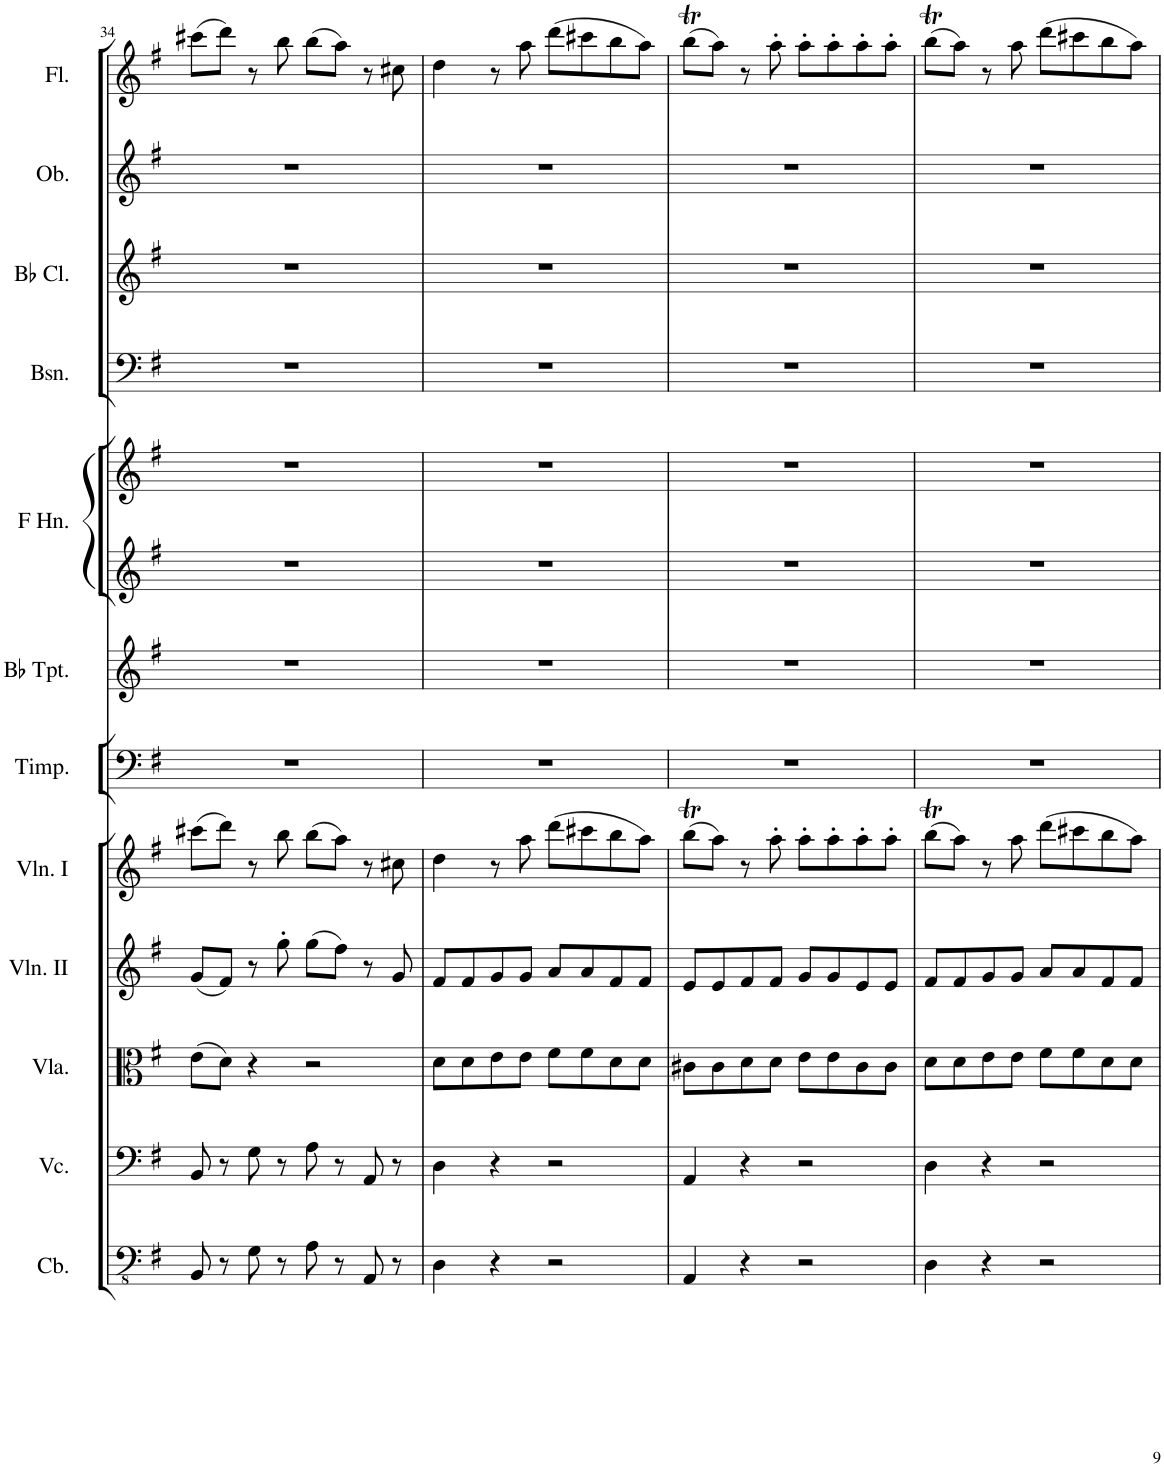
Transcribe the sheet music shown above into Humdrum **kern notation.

**kern	**kern	**kern	**kern	**kern	**kern	**kern	**kern	**kern	**kern	**kern	**kern	**kern
*part12	*part11	*part10	*part9	*part8	*part7	*part6	*part5	*part5	*part4	*part3	*part2	*part1
*staff13	*staff12	*staff11	*staff10	*staff9	*staff8	*staff7	*staff6	*staff5	*staff4	*staff3	*staff2	*staff1
*I"Contrabasses	*I"Violoncellos	*I"Violas	*I"Violins II	*I"Violins I	*I"Timpani	*I"Trumpets in Bb	*I"Horns in F	*	*I"Bassoons	*I"Clarinets in Bb	*I"Oboes	*I"Flutes
*I'Cb.	*I'Vc.	*I'Vla.	*I'Vln. II	*I'Vln. I	*I'Timp.	*	*	*	*I'Bsn.	*	*I'Ob.	*I'Fl.
!!LO:PB:g=z
*clefFv4	*clefF4	*clefC3	*clefG2	*clefG2	*clefF4	*clefG2	*clefG2	*clefG2	*clefF4	*clefG2	*clefG2	*clefG2
*	*	*	*	*	*	*ITrd1c2	*ITrd4c7	*ITrd4c7	*	*ITrd1c2	*	*
*k[f#]	*k[f#]	*k[f#]	*k[f#]	*k[f#]	*k[f#]	*k[f#]	*k[f#]	*k[f#]	*k[f#]	*k[f#]	*k[f#]	*k[f#]
*M4/4	*M4/4	*M4/4	*M4/4	*M4/4	*M4/4	*M4/4	*M4/4	*M4/4	*M4/4	*M4/4	*M4/4	*M4/4
=34	=34	=34	=34	=34	=34	=34	=34	=34	=34	=34	=34	=34
8BBB/	8BB/	(8e\L	(8g/L	(8ccc#X\L	1r	1r	1r	1r	1r	1r	1r	(8ccc#X\L
8r	8r	8d\J)	8f#/J)	8ddd\J)	.	.	.	.	.	.	.	8ddd\J)
8GG\	8G\	4r	8r	8r	.	.	.	.	.	.	.	8r
8r	8r	.	8gg'\	8bb\	.	.	.	.	.	.	.	8bb\
8AA\	8A\	2r	(8gg\L	(8bb\L	.	.	.	.	.	.	.	(8bb\L
8r	8r	.	8ff#\J)	8aa\J)	.	.	.	.	.	.	.	8aa\J)
8AAA/	8AA/	.	8r	8r	.	.	.	.	.	.	.	8r
8r	8r	.	8g/	8cc#X\	.	.	.	.	.	.	.	8cc#X\
=35	=35	=35	=35	=35	=35	=35	=35	=35	=35	=35	=35	=35
4DD\	4D\	8d\L	8f#/L	4dd\	1r	1r	1r	1r	1r	1r	1r	4dd\
.	.	8d\	8f#/	.	.	.	.	.	.	.	.	.
4r	4r	8e\	8g/	8r	.	.	.	.	.	.	.	8r
.	.	8e\J	8g/J	8aa\	.	.	.	.	.	.	.	8aa\
2r	2r	8f#\L	8a/L	(8ddd\L	.	.	.	.	.	.	.	(8ddd\L
.	.	8f#\	8a/	8ccc#X\	.	.	.	.	.	.	.	8ccc#X\
.	.	8d\	8f#/	8bb\	.	.	.	.	.	.	.	8bb\
.	.	8d\J	8f#/J	8aa\J)	.	.	.	.	.	.	.	8aa\J)
=36	=36	=36	=36	=36	=36	=36	=36	=36	=36	=36	=36	=36
4AAA/	4AA/	8c#X\L	8e/L	(8bbt\L	1r	1r	1r	1r	1r	1r	1r	(8bbt\L
.	.	8c#\	8e/	8aa\J)	.	.	.	.	.	.	.	8aa\J)
4r	4r	8d\	8f#/	8r	.	.	.	.	.	.	.	8r
.	.	8d\J	8f#/J	8aa'\	.	.	.	.	.	.	.	8aa'\
2r	2r	8e\L	8g/L	8aa'\L	.	.	.	.	.	.	.	8aa'\L
.	.	8e\	8g/	8aa'\	.	.	.	.	.	.	.	8aa'\
.	.	8c#\	8e/	8aa'\	.	.	.	.	.	.	.	8aa'\
.	.	8c#\J	8e/J	8aa'\J	.	.	.	.	.	.	.	8aa'\J
=37	=37	=37	=37	=37	=37	=37	=37	=37	=37	=37	=37	=37
4DD\	4D\	8d\L	8f#/L	(8bbt\L	1r	1r	1r	1r	1r	1r	1r	(8bbt\L
.	.	8d\	8f#/	8aa\J)	.	.	.	.	.	.	.	8aa\J)
4r	4r	8e\	8g/	8r	.	.	.	.	.	.	.	8r
.	.	8e\J	8g/J	8aa\	.	.	.	.	.	.	.	8aa\
2r	2r	8f#\L	8a/L	(8ddd\L	.	.	.	.	.	.	.	(8ddd\L
.	.	8f#\	8a/	8ccc#X\	.	.	.	.	.	.	.	8ccc#X\
.	.	8d\	8f#/	8bb\	.	.	.	.	.	.	.	8bb\
.	.	8d\J	8f#/J	8aa\J)	.	.	.	.	.	.	.	8aa\J)
=	=	=	=	=	=	=	=	=	=	=	=	=
*-	*-	*-	*-	*-	*-	*-	*-	*-	*-	*-	*-	*-
